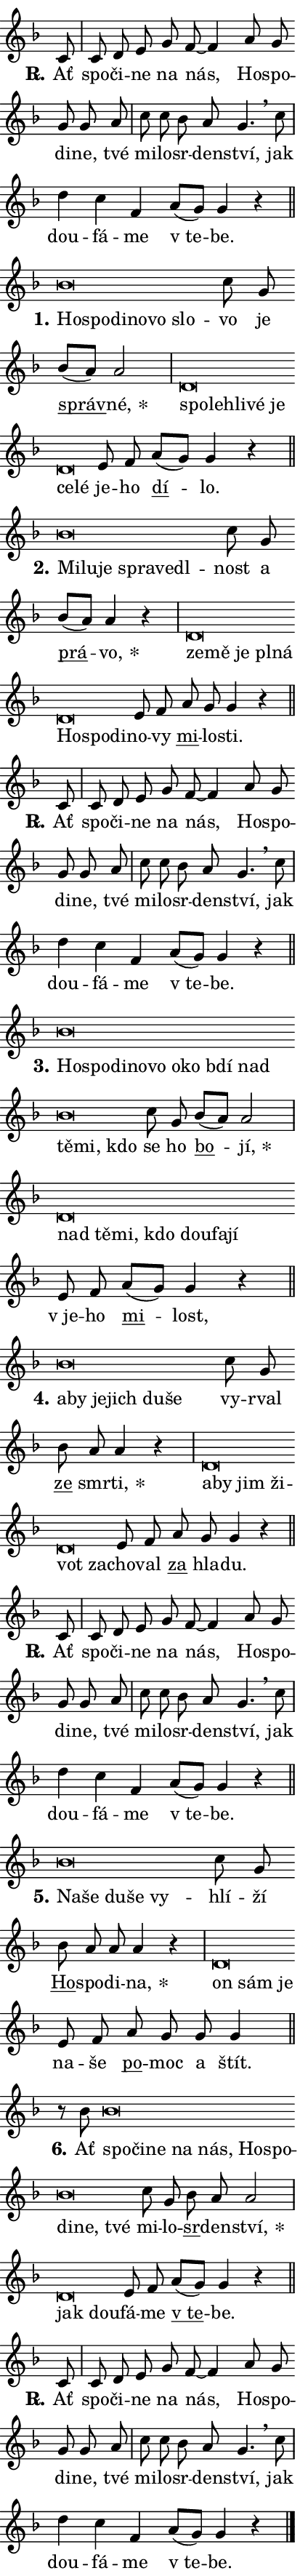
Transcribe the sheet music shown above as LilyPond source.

\version "2.24.0"
\header { tagline = "" }
\paper {
  indent = 0\cm
  top-margin = 0\cm
  right-margin = 0.13\cm % to fit lyric hyphens
  bottom-margin = 0\cm
  left-margin = 0\cm
  paper-width = 7\cm
  page-breaking = #ly:one-page-breaking
  system-system-spacing.basic-distance = #11
  score-system-spacing.basic-distance = #11
  ragged-last = ##f
}


%% Author: Thomas Morley
%% https://lists.gnu.org/archive/html/lilypond-user/2020-05/msg00002.html
#(define (line-position grob)
"Returns position of @var[grob} in current system:
   @code{'start}, if at first time-step
   @code{'end}, if at last time-step
   @code{'middle} otherwise
"
  (let* ((col (ly:item-get-column grob))
         (ln (ly:grob-object col 'left-neighbor))
         (rn (ly:grob-object col 'right-neighbor))
         (col-to-check-left (if (ly:grob? ln) ln col))
         (col-to-check-right (if (ly:grob? rn) rn col))
         (break-dir-left
           (and
             (ly:grob-property col-to-check-left 'non-musical #f)
             (ly:item-break-dir col-to-check-left)))
         (break-dir-right
           (and
             (ly:grob-property col-to-check-right 'non-musical #f)
             (ly:item-break-dir col-to-check-right))))
        (cond ((eqv? 1 break-dir-left) 'start)
              ((eqv? -1 break-dir-right) 'end)
              (else 'middle))))

#(define (tranparent-at-line-position vctor)
  (lambda (grob)
  "Relying on @code{line-position} select the relevant enry from @var{vctor}.
Used to determine transparency,"
    (case (line-position grob)
      ((end) (not (vector-ref vctor 0)))
      ((middle) (not (vector-ref vctor 1)))
      ((start) (not (vector-ref vctor 2))))))

noteHeadBreakVisibility =
#(define-music-function (break-visibility)(vector?)
"Makes @code{NoteHead}s transparent relying on @var{break-visibility}"
#{
  \override NoteHead.transparent =
    #(tranparent-at-line-position break-visibility)
#})

#(define delete-ledgers-for-transparent-note-heads
  (lambda (grob)
    "Reads whether a @code{NoteHead} is transparent.
If so this @code{NoteHead} is removed from @code{'note-heads} from
@var{grob}, which is supposed to be @code{LedgerLineSpanner}.
As a result ledgers are not printed for this @code{NoteHead}"
    (let* ((nhds-array (ly:grob-object grob 'note-heads))
           (nhds-list
             (if (ly:grob-array? nhds-array)
                 (ly:grob-array->list nhds-array)
                 '()))
           ;; Relies on the transparent-property being done before
           ;; Staff.LedgerLineSpanner.after-line-breaking is executed.
           ;; This is fragile ...
           (to-keep
             (remove
               (lambda (nhd)
                 (ly:grob-property nhd 'transparent #f))
               nhds-list)))
      ;; TODO find a better method to iterate over grob-arrays, similiar
      ;; to filter/remove etc for lists
      ;; For now rebuilt from scratch
      (set! (ly:grob-object grob 'note-heads)  '())
      (for-each
        (lambda (nhd)
          (ly:pointer-group-interface::add-grob grob 'note-heads nhd))
        to-keep))))

squashNotes = {
  \override NoteHead.X-extent = #'(-0.2 . 0.2)
  \override NoteHead.Y-extent = #'(-0.75 . 0)
  \override NoteHead.stencil =
    #(lambda (grob)
       (let ((pos (ly:grob-property grob 'staff-position)))
         (begin
           (if (< pos -7) (display "ERROR: Lower brevis then expected\n") (display "OK: Expected brevis position\n"))
           (if (<= pos -6) ly:text-interface::print ly:note-head::print))))
}
unSquashNotes = {
  \revert NoteHead.X-extent
  \revert NoteHead.Y-extent
  \revert NoteHead.stencil
}

hideNotes = \noteHeadBreakVisibility #begin-of-line-visible
unHideNotes = \noteHeadBreakVisibility #all-visible

% work-around for resetting accidentals
% https://lilypond.org/doc/v2.23/Documentation/notation/displaying-rhythms#unmetered-music
cadenzaMeasure = {
  \cadenzaOff
  \partial 1024 s1024
  \cadenzaOn
}

#(define-markup-command (accent layout props text) (markup?)
  "Underline accented syllable"
  (interpret-markup layout props
    #{\markup \override #'(offset . 4.3) \underline { #text }#}))

responsum = \markup \concat {
  "R" \hspace #-1.05 \path #0.1 #'((moveto 0 0.07) (lineto 0.9 0.8)) \hspace #0.05 "."
}

spaceSize = #0.6828661417322834 % exact space size for TeX Gyre Schola

\layout {
  \context {
    \Staff
    \remove "Time_signature_engraver"
    \override LedgerLineSpanner.after-line-breaking = #delete-ledgers-for-transparent-note-heads
  }
  \context {
    \Lyrics {
      \override LyricSpace.minimum-distance = \spaceSize
      \override LyricText.font-name = #"TeX Gyre Schola"
      \override LyricText.font-size = 1
      \override StanzaNumber.font-name = #"TeX Gyre Schola Bold"
      \override StanzaNumber.font-size = 1
    }
  }
  \context {
    \Score 
    \override NoteHead.text =
      #(lambda (grob) 
        (let ((pos (ly:grob-property grob 'staff-position)))
          #{\markup {
            \combine
              \halign #-0.55 \raise #(if (= pos -6) 0 0.5) \override #'(thickness . 2) \draw-line #'(3.2 . 0)
              \musicglyph "noteheads.sM1"
          }#}))
  }
}

% magnetic-lyrics.ily
%
%   written by
%     Jean Abou Samra <jean@abou-samra.fr>
%     Werner Lemberg <wl@gnu.org>
%
%   adapted by
%     Jiri Hon <jiri.hon@gmail.com>
%
% Version 2022-Apr-15

% https://www.mail-archive.com/lilypond-user@gnu.org/msg149350.html

#(define (Left_hyphen_pointer_engraver context)
   "Collect syllable-hyphen-syllable occurrences in lyrics and store
them in properties.  This engraver only looks to the left.  For
example, if the lyrics input is @code{foo -- bar}, it does the
following.

@itemize @bullet
@item
Set the @code{text} property of the @code{LyricHyphen} grob between
@q{foo} and @q{bar} to @code{foo}.

@item
Set the @code{left-hyphen} property of the @code{LyricText} grob with
text @q{foo} to the @code{LyricHyphen} grob between @q{foo} and
@q{bar}.
@end itemize

Use this auxiliary engraver in combination with the
@code{lyric-@/text::@/apply-@/magnetic-@/offset!} hook."
   (let ((hyphen #f)
         (text #f))
     (make-engraver
      (acknowledgers
       ((lyric-syllable-interface engraver grob source-engraver)
        (set! text grob)))
      (end-acknowledgers
       ((lyric-hyphen-interface engraver grob source-engraver)
        ;(when (not (grob::has-interface grob 'lyric-space-interface))
          (set! hyphen grob)));)
      ((stop-translation-timestep engraver)
       (when (and text hyphen)
         (ly:grob-set-object! text 'left-hyphen hyphen))
       (set! text #f)
       (set! hyphen #f)))))

#(define (lyric-text::apply-magnetic-offset! grob)
   "If the space between two syllables is less than the value in
property @code{LyricText@/.details@/.squash-threshold}, move the right
syllable to the left so that it gets concatenated with the left
syllable.

Use this function as a hook for
@code{LyricText@/.after-@/line-@/breaking} if the
@code{Left_@/hyphen_@/pointer_@/engraver} is active."
   (let ((hyphen (ly:grob-object grob 'left-hyphen #f)))
     (when hyphen
       (let ((left-text (ly:spanner-bound hyphen LEFT)))
         (when (grob::has-interface left-text 'lyric-syllable-interface)
           (let* ((common (ly:grob-common-refpoint grob left-text X))
                  (this-x-ext (ly:grob-extent grob common X))
                  (left-x-ext
                   (begin
                     ;; Trigger magnetism for left-text.
                     (ly:grob-property left-text 'after-line-breaking)
                     (ly:grob-extent left-text common X)))
                  ;; `delta` is the gap width between two syllables.
                  (delta (- (interval-start this-x-ext)
                            (interval-end left-x-ext)))
                  (details (ly:grob-property grob 'details))
                  (threshold (assoc-get 'squash-threshold details 0.2)))
             (when (< delta threshold)
               (let* (;; We have to manipulate the input text so that
                      ;; ligatures crossing syllable boundaries are not
                      ;; disabled.  For languages based on the Latin
                      ;; script this is essentially a beautification.
                      ;; However, for non-Western scripts it can be a
                      ;; necessity.
                      (lt (ly:grob-property left-text 'text))
                      (rt (ly:grob-property grob 'text))
                      (is-space (grob::has-interface hyphen 'lyric-space-interface))
                      (space (if is-space " " ""))
                      (extra-delta (if is-space spaceSize 0))
                      ;; Append new syllable.
                      (ltrt-space (if (and (string? lt) (string? rt))
                                (string-append lt space rt)
                                (make-concat-markup (list lt space rt))))
                      ;; Right-align `ltrt` to the right side.
                      (ltrt-space-markup (grob-interpret-markup
                               grob
                               (make-translate-markup
                                (cons (interval-length this-x-ext) 0)
                                (make-right-align-markup ltrt-space)))))
                 (begin
                   ;; Don't print `left-text`.
                   (ly:grob-set-property! left-text 'stencil #f)
                   ;; Set text and stencil (which holds all collected
                   ;; syllables so far) and shift it to the left.
                   (ly:grob-set-property! grob 'text ltrt-space)
                   (ly:grob-set-property! grob 'stencil ltrt-space-markup)
                   (ly:grob-translate-axis! grob (- (- delta extra-delta)) X))))))))))


#(define (lyric-hyphen::displace-bounds-first grob)
   ;; Make very sure this callback isn't triggered too early.
   (let ((left (ly:spanner-bound grob LEFT))
         (right (ly:spanner-bound grob RIGHT)))
     (ly:grob-property left 'after-line-breaking)
     (ly:grob-property right 'after-line-breaking)
     (ly:lyric-hyphen::print grob)))

squashThreshold = #0.4

\layout {
  \context {
    \Lyrics
    \consists #Left_hyphen_pointer_engraver
    \override LyricText.after-line-breaking =
      #lyric-text::apply-magnetic-offset!
    \override LyricHyphen.stencil = #lyric-hyphen::displace-bounds-first
    \override LyricText.details.squash-threshold = \squashThreshold
    \override LyricHyphen.minimum-distance = 0
    \override LyricHyphen.minimum-length = \squashThreshold
  }
}

squashText = \override LyricText.details.squash-threshold = 9999
unSquashText = \override LyricText.details.squash-threshold = \squashThreshold

leftText = \override LyricText.self-alignment-X = #LEFT
unLeftText = \revert LyricText.self-alignment-X

starOffset = #(lambda (grob) 
                (let ((x_offset (ly:self-alignment-interface::aligned-on-x-parent grob)))
                  (if (= x_offset 0) 0 (+ x_offset 1.2))))

star = #(define-music-function (syllable)(string?)
"Append star separator at the end of a syllable"
#{
  \once \override LyricText.X-offset = #starOffset
  \lyricmode { \markup {
    #syllable
    \override #'((font-name . "TeX Gyre Schola Bold")) \hspace #0.2 \lower #0.65 \larger "*"
  } }
#})

starAccent = #(define-music-function (syllable)(string?)
"Append star separator at the end of a syllable and make accent"
#{
  \once \override LyricText.X-offset = #starOffset
  \lyricmode { \markup {
    \accent #syllable
    \override #'((font-name . "TeX Gyre Schola Bold")) \hspace #0.2 \lower #0.65 \larger "*"
  } }
#})

breath = #(define-music-function (syllable)(string?)
"Append breathing indicator at the end of a syllable"
#{
  \lyricmode { \markup { #syllable "+" } }
#})

optionalBreath = #(define-music-function (syllable)(string?)
"Append optional breathing indicator at the end of a syllable"
#{
  \lyricmode { \markup { #syllable "(+)" } }
#})


\score {
    <<
        \new Voice = "melody" { \cadenzaOn \key f \major \relative { c'8 \cadenzaMeasure \bar "|" c d e \bar "" g f~ f4 \bar "" a8 g \bar "" g g a \cadenzaMeasure \bar "|" c c \bar "" bes a g4. \breathe c8 \cadenzaMeasure \bar "|" d4 c \bar "" f, a8[( g)] g4 r \cadenzaMeasure \bar "||" \break } }
        \new Lyrics \lyricsto "melody" { \lyricmode { \set stanza = \responsum
Ať spo -- či -- ne na nás, Ho -- spo -- di -- ne, tvé mi -- lo -- sr -- den -- ství, jak dou -- fá -- me "v te" -- be. } }
    >>
    \layout {}
}

\score {
    <<
        \new Voice = "melody" { \cadenzaOn \key f \major \relative { \squashNotes bes'\breve*1/16 \hideNotes \breve*1/16 \bar "" \breve*1/16 \bar "" \breve*1/16 \bar "" \breve*1/16 \breve*1/16 \bar "" \unHideNotes \unSquashNotes c8 g \bar "" bes[( a)] a2 \cadenzaMeasure \bar "|" \squashNotes d,\breve*1/16 \hideNotes \breve*1/16 \bar "" \breve*1/16 \bar "" \breve*1/16 \bar "" \breve*1/16 \bar "" \breve*1/16 \breve*1/16 \bar "" \unHideNotes \unSquashNotes e8 f \bar "" a[( g)] g4 r \cadenzaMeasure \bar "||" \break } }
        \new Lyrics \lyricsto "melody" { \lyricmode { \set stanza = "1."
\leftText Ho -- \squashText spo -- di -- no -- vo slo -- \unLeftText \unSquashText vo je \markup \accent správ -- \star né, \leftText spo -- \squashText leh -- li -- vé je ce -- lé \unLeftText \unSquashText je -- ho \markup \accent dí -- lo. } }
    >>
    \layout {}
}

\score {
    <<
        \new Voice = "melody" { \cadenzaOn \key f \major \relative { \squashNotes bes'\breve*1/16 \hideNotes \breve*1/16 \bar "" \breve*1/16 \bar "" \breve*1/16 \bar "" \breve*1/16 \breve*1/16 \bar "" \unHideNotes \unSquashNotes c8 g \bar "" bes[( a)] a4 r \cadenzaMeasure \bar "|" \squashNotes d,\breve*1/16 \hideNotes \breve*1/16 \bar "" \breve*1/16 \bar "" \breve*1/16 \bar "" \breve*1/16 \bar "" \breve*1/16 \bar "" \breve*1/16 \breve*1/16 \bar "" \unHideNotes \unSquashNotes e8 f \bar "" a g g4 r \cadenzaMeasure \bar "||" \break } }
        \new Lyrics \lyricsto "melody" { \lyricmode { \set stanza = "2."
\leftText Mi -- \squashText lu -- je spra -- ve -- dl -- \unLeftText \unSquashText nost a \markup \accent prá -- \star vo, \leftText ze -- \squashText mě je pl -- ná Ho -- spo -- di -- \unLeftText \unSquashText no -- vy \markup \accent mi -- lo -- sti. } }
    >>
    \layout {}
}

\score {
    <<
        \new Voice = "melody" { \cadenzaOn \key f \major \relative { c'8 \cadenzaMeasure \bar "|" c d e \bar "" g f~ f4 \bar "" a8 g \bar "" g g a \cadenzaMeasure \bar "|" c c \bar "" bes a g4. \breathe c8 \cadenzaMeasure \bar "|" d4 c \bar "" f, a8[( g)] g4 r \cadenzaMeasure \bar "||" \break } }
        \new Lyrics \lyricsto "melody" { \lyricmode { \set stanza = \responsum
Ať spo -- či -- ne na nás, Ho -- spo -- di -- ne, tvé mi -- lo -- sr -- den -- ství, jak dou -- fá -- me "v te" -- be. } }
    >>
    \layout {}
}

\score {
    <<
        \new Voice = "melody" { \cadenzaOn \key f \major \relative { \squashNotes bes'\breve*1/16 \hideNotes \breve*1/16 \bar "" \breve*1/16 \bar "" \breve*1/16 \bar "" \breve*1/16 \bar "" \breve*1/16 \bar "" \breve*1/16 \bar "" \breve*1/16 \bar "" \breve*1/16 \bar "" \breve*1/16 \bar "" \breve*1/16 \breve*1/16 \bar "" \unHideNotes \unSquashNotes c8 g \bar "" bes[( a)] a2 \cadenzaMeasure \bar "|" \squashNotes d,\breve*1/16 \hideNotes \breve*1/16 \bar "" \breve*1/16 \bar "" \breve*1/16 \bar "" \breve*1/16 \bar "" \breve*1/16 \breve*1/16 \bar "" \unHideNotes \unSquashNotes e8 f \bar "" a[( g)] g4 r \cadenzaMeasure \bar "||" \break } }
        \new Lyrics \lyricsto "melody" { \lyricmode { \set stanza = "3."
\leftText Ho -- \squashText spo -- di -- no -- vo o -- ko bdí nad tě -- mi, kdo \unLeftText \unSquashText se ho \markup \accent bo -- \star jí, \leftText nad \squashText tě -- mi, kdo dou -- fa -- jí \unLeftText \unSquashText "v je" -- ho \markup \accent mi -- lost, } }
    >>
    \layout {}
}

\score {
    <<
        \new Voice = "melody" { \cadenzaOn \key f \major \relative { \squashNotes bes'\breve*1/16 \hideNotes \breve*1/16 \bar "" \breve*1/16 \bar "" \breve*1/16 \bar "" \breve*1/16 \breve*1/16 \bar "" \unHideNotes \unSquashNotes c8 g \bar "" bes a a4 r \cadenzaMeasure \bar "|" \squashNotes d,\breve*1/16 \hideNotes \breve*1/16 \bar "" \breve*1/16 \bar "" \breve*1/16 \bar "" \breve*1/16 \breve*1/16 \bar "" \unHideNotes \unSquashNotes e8 f \bar "" a g g4 r \cadenzaMeasure \bar "||" \break } }
        \new Lyrics \lyricsto "melody" { \lyricmode { \set stanza = "4."
\leftText a -- \squashText by je -- jich du -- še \unLeftText \unSquashText vy -- rval \markup \accent ze smr -- \star ti, \leftText a -- \squashText by jim ži -- vot za -- \unLeftText \unSquashText cho -- val \markup \accent za hla -- du. } }
    >>
    \layout {}
}

\score {
    <<
        \new Voice = "melody" { \cadenzaOn \key f \major \relative { c'8 \cadenzaMeasure \bar "|" c d e \bar "" g f~ f4 \bar "" a8 g \bar "" g g a \cadenzaMeasure \bar "|" c c \bar "" bes a g4. \breathe c8 \cadenzaMeasure \bar "|" d4 c \bar "" f, a8[( g)] g4 r \cadenzaMeasure \bar "||" \break } }
        \new Lyrics \lyricsto "melody" { \lyricmode { \set stanza = \responsum
Ať spo -- či -- ne na nás, Ho -- spo -- di -- ne, tvé mi -- lo -- sr -- den -- ství, jak dou -- fá -- me "v te" -- be. } }
    >>
    \layout {}
}

\score {
    <<
        \new Voice = "melody" { \cadenzaOn \key f \major \relative { \squashNotes bes'\breve*1/16 \hideNotes \breve*1/16 \bar "" \breve*1/16 \bar "" \breve*1/16 \breve*1/16 \bar "" \unHideNotes \unSquashNotes c8 g \bar "" bes a a a4 r \cadenzaMeasure \bar "|" \squashNotes d,\breve*1/16 \hideNotes \breve*1/16 \breve*1/16 \bar "" \unHideNotes \unSquashNotes e8 f \bar "" a g g g4 \cadenzaMeasure \bar "||" \break } }
        \new Lyrics \lyricsto "melody" { \lyricmode { \set stanza = "5."
\leftText Na -- \squashText še du -- še vy -- \unLeftText \unSquashText hlí -- ží \markup \accent Ho -- spo -- di -- \star na, \leftText on \squashText sám je \unLeftText \unSquashText na -- še \markup \accent po -- moc a štít. } }
    >>
    \layout {}
}

\score {
    <<
        \new Voice = "melody" { \cadenzaOn \key f \major \relative { r8 bes' \squashNotes bes\breve*1/16 \hideNotes \breve*1/16 \bar "" \breve*1/16 \bar "" \breve*1/16 \bar "" \breve*1/16 \bar "" \breve*1/16 \bar "" \breve*1/16 \bar "" \breve*1/16 \bar "" \breve*1/16 \breve*1/16 \bar "" \unHideNotes \unSquashNotes c8 g \bar "" bes a a2 \cadenzaMeasure \bar "|" \squashNotes d,\breve*1/16 \hideNotes \breve*1/16 \bar "" \unHideNotes \unSquashNotes e8 f \bar "" a[( g)] g4 r \cadenzaMeasure \bar "||" \break } }
        \new Lyrics \lyricsto "melody" { \lyricmode { \set stanza = "6."
Ať \leftText spo -- \squashText či -- ne na nás, Ho -- spo -- di -- ne, tvé \unLeftText \unSquashText mi -- lo -- \markup \accent sr -- den -- \star ství, \leftText jak \squashText dou -- \unLeftText \unSquashText fá -- me \markup \accent "v te" -- be. } }
    >>
    \layout {}
}

\score {
    <<
        \new Voice = "melody" { \cadenzaOn \key f \major \relative { c'8 \cadenzaMeasure \bar "|" c d e \bar "" g f~ f4 \bar "" a8 g \bar "" g g a \cadenzaMeasure \bar "|" c c \bar "" bes a g4. \breathe c8 \cadenzaMeasure \bar "|" d4 c \bar "" f, a8[( g)] g4 r \cadenzaMeasure \bar "||" \break } \bar "|." }
        \new Lyrics \lyricsto "melody" { \lyricmode { \set stanza = \responsum
Ať spo -- či -- ne na nás, Ho -- spo -- di -- ne, tvé mi -- lo -- sr -- den -- ství, jak dou -- fá -- me "v te" -- be. } }
    >>
    \layout {}
}
